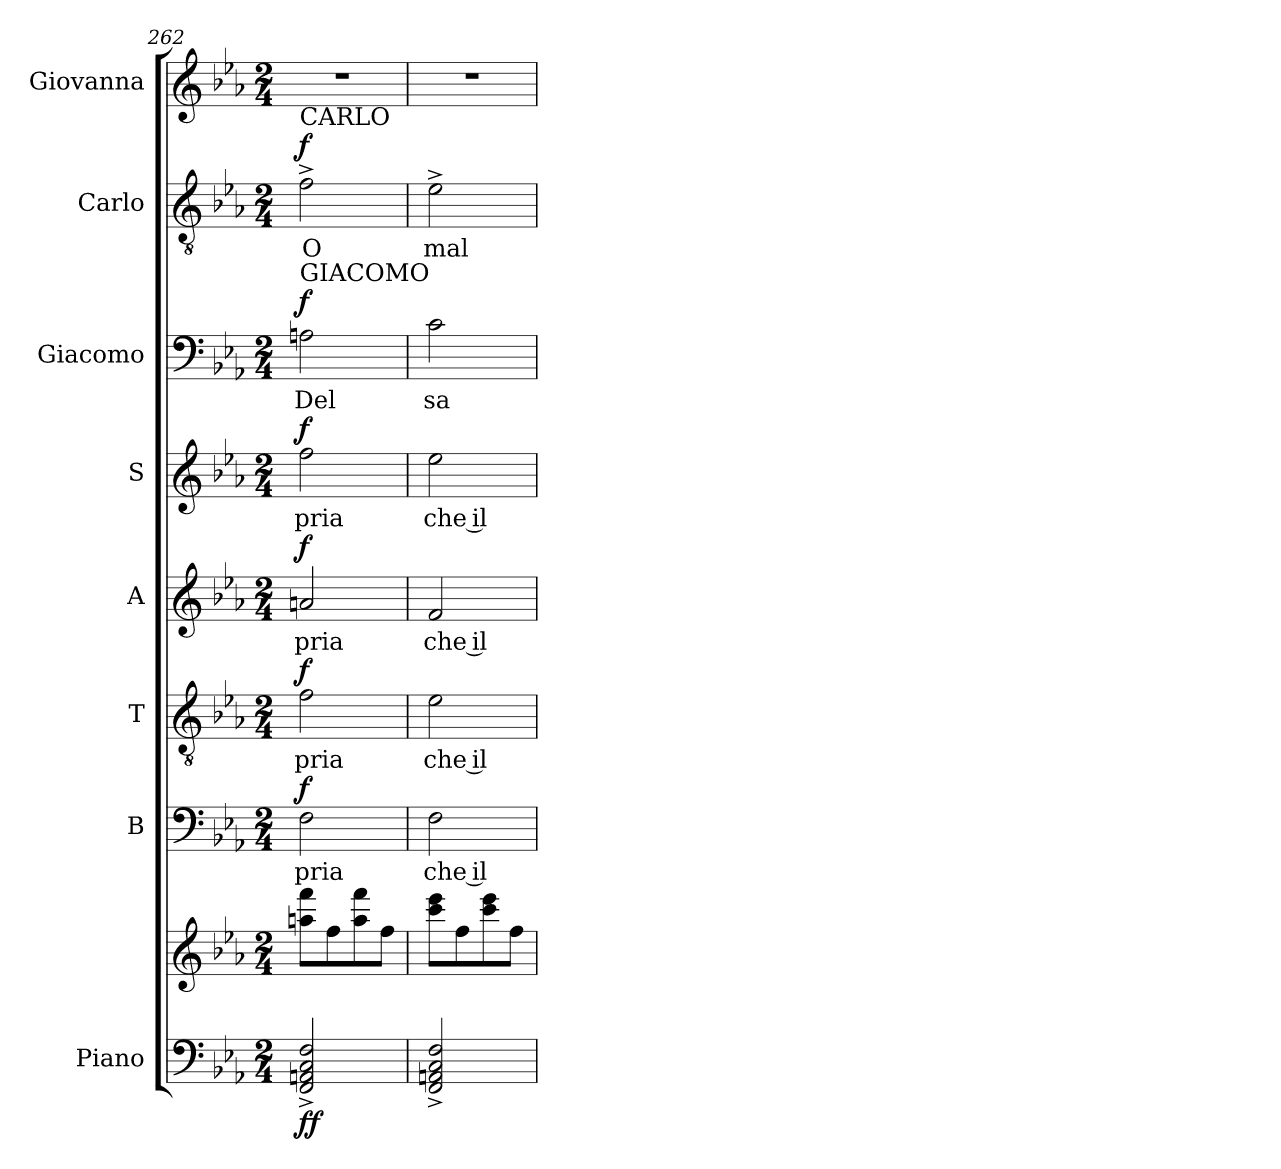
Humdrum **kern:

**kern	**kern	**dynam	**kern	**text	**dynam	**kern	**text	**dynam	**kern	**text	**dynam	**kern	**text	**dynam	**kern	**text	**dynam	**kern	**text	**dynam	**kern
*part8	*part8	*part8	*part7	*part7	*part7	*part6	*part6	*part6	*part5	*part5	*part5	*part4	*part4	*part4	*part3	*part3	*part3	*part2	*part2	*part2	*part1
*staff9	*staff8	*staff8/9	*staff7	*staff7	*staff7	*staff6	*staff6	*staff6	*staff5	*staff5	*staff5	*staff4	*staff4	*staff4	*staff3	*staff3	*staff3	*staff2	*staff2	*staff2	*staff1
*I"Piano	*	*	*I"B	*	*	*I"T	*	*	*I"A	*	*	*I"S	*	*	*I"Giacomo	*	*	*I"Carlo	*	*	*I"Giovanna
*I'Pno	*	*	*I'B	*	*	*I'T	*	*	*I'A	*	*	*I'S	*	*	*	*	*	*	*	*	*
*clefF4	*clefG2	*	*clefF4	*	*	*clefGv2	*	*	*clefG2	*	*	*clefG2	*	*	*clefF4	*	*	*clefGv2	*	*	*clefG2
*k[b-e-a-]	*k[b-e-a-]	*	*k[b-e-a-]	*	*	*k[b-e-a-]	*	*	*k[b-e-a-]	*	*	*k[b-e-a-]	*	*	*k[b-e-a-]	*	*	*k[b-e-a-]	*	*	*k[b-e-a-]
*M2/4	*M2/4	*	*M2/4	*	*	*M2/4	*	*	*M2/4	*	*	*M2/4	*	*	*M2/4	*	*	*M2/4	*	*	*M2/4
=262	=262	=262	=262	=262	=262	=262	=262	=262	=262	=262	=262	=262	=262	=262	=262	=262	=262	=262	=262	=262	=262
!	!	!	!	!	!	!	!	!	!	!	!	!	!	!	!	!	!	!LO:TX:a:t=CARLO	!	!	!
!	!	!	!	!	!	!	!	!	!	!	!	!	!	!	!LO:TX:a:t=GIACOMO	!	!	!	!	!	!
!	!	!LO:DY:b=2	!	!LO:LY:b	!	!	!LO:LY:b	!	!	!LO:LY:b	!	!	!LO:LY:b	!	!	!LO:LY:b	!	!	!LO:LY:b	!	!
!	!	!LO:DY:n=1:b	!	!	!LO:DY:a	!	!	!LO:DY:a	!	!	!LO:DY:a	!	!	!LO:DY:a	!	!	!LO:DY:a	!	!	!LO:DY:a	!
2FF/^ 2AAn/^ 2C/^ 2F/^	8aan\ 8fff\L	f f	2F\	pria	f	2f\	pria	f	2an/	pria	f	2ff\	pria	f	2An\	Del	f	2f^\	O	f	2r
.	8ff\	.	.	.	.	.	.	.	.	.	.	.	.	.	.	.	.	.	.	.	.
.	8aa\ 8fff\	.	.	.	.	.	.	.	.	.	.	.	.	.	.	.	.	.	.	.	.
.	8ff\J	.	.	.	.	.	.	.	.	.	.	.	.	.	.	.	.	.	.	.	.
!!LO:PB:g=z
=263	=263	=263	=263	=263	=263	=263	=263	=263	=263	=263	=263	=263	=263	=263	=263	=263	=263	=263	=263	=263	=263
!	!	!	!	!LO:LY:b	!	!	!LO:LY:b	!	!	!LO:LY:b	!	!	!LO:LY:b	!	!	!LO:LY:b	!	!	!LO:LY:b	!	!
2FF/^ 2AAn/^ 2C/^ 2F/^	8ccc\ 8eee-\L	.	2F\	che il	.	2e-\	che il	.	2f/	che il	.	2ee-\	che il	.	2c\	sa-	.	2e-^\	mal	.	2r
.	8ff\	.	.	.	.	.	.	.	.	.	.	.	.	.	.	.	.	.	.	.	.
.	8ccc\ 8eee-\	.	.	.	.	.	.	.	.	.	.	.	.	.	.	.	.	.	.	.	.
.	8ff\J	.	.	.	.	.	.	.	.	.	.	.	.	.	.	.	.	.	.	.	.
=	=	=	=	=	=	=	=	=	=	=	=	=	=	=	=	=	=	=	=	=	=
*-	*-	*-	*-	*-	*-	*-	*-	*-	*-	*-	*-	*-	*-	*-	*-	*-	*-	*-	*-	*-	*-
